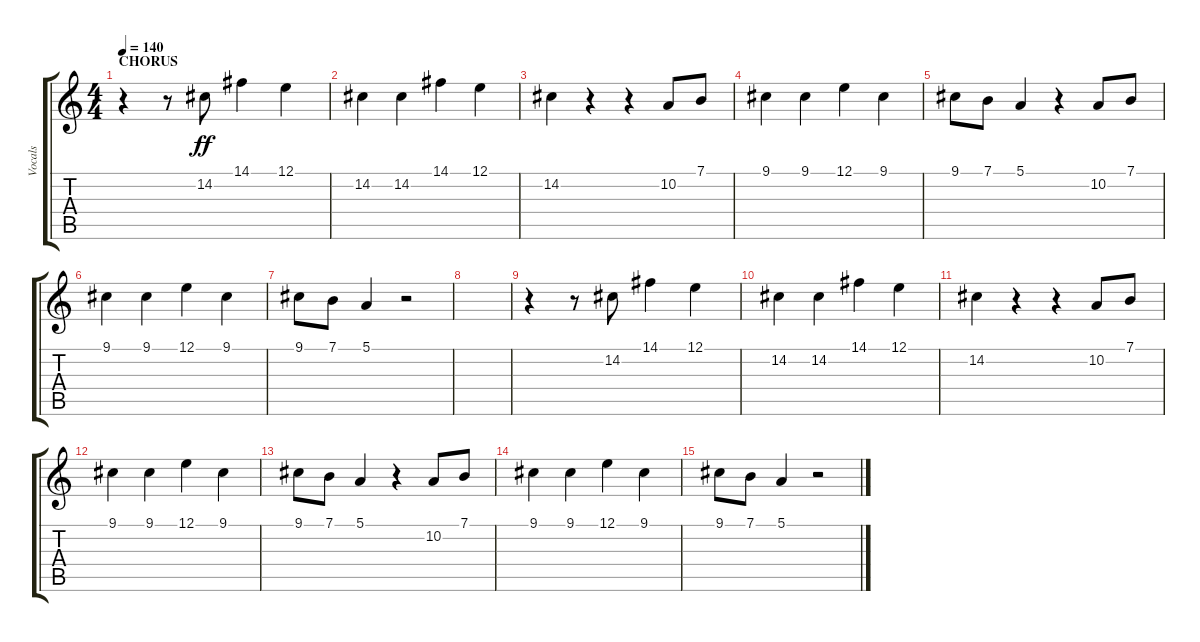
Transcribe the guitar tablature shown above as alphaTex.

\track ("Vocals" "Vocals") {instrument recorder}
\staff {score tabs}
\tuning (E4 B3 G3 D3 A2 E2) {hide}
\ts (4 4)
\section ("" "CHORUS")
\tempo 140
\clef g2
\ks c
r.4{dy ff} r.8 14.2.8 14.1.4 12.1.4 |
14.2.4 14.2.4 14.1.4 12.1.4 |
14.2.4 r.4 r.4 10.2.8 7.1.8 |
9.1.4 9.1.4 12.1.4 9.1.4 |
9.1.8 7.1.8 5.1.4 r.4 10.2.8 7.1.8 |
9.1.4 9.1.4 12.1.4 9.1.4 |
9.1.8 7.1.8 5.1.4 r.2 |
|
r.4 r.8 14.2.8 14.1.4 12.1.4 |
14.2.4 14.2.4 14.1.4 12.1.4 |
14.2.4 r.4 r.4 10.2.8 7.1.8 |
9.1.4 9.1.4 12.1.4 9.1.4 |
9.1.8 7.1.8 5.1.4 r.4 10.2.8 7.1.8 |
9.1.4 9.1.4 12.1.4 9.1.4 |
9.1.8 7.1.8 5.1.4 r.2
